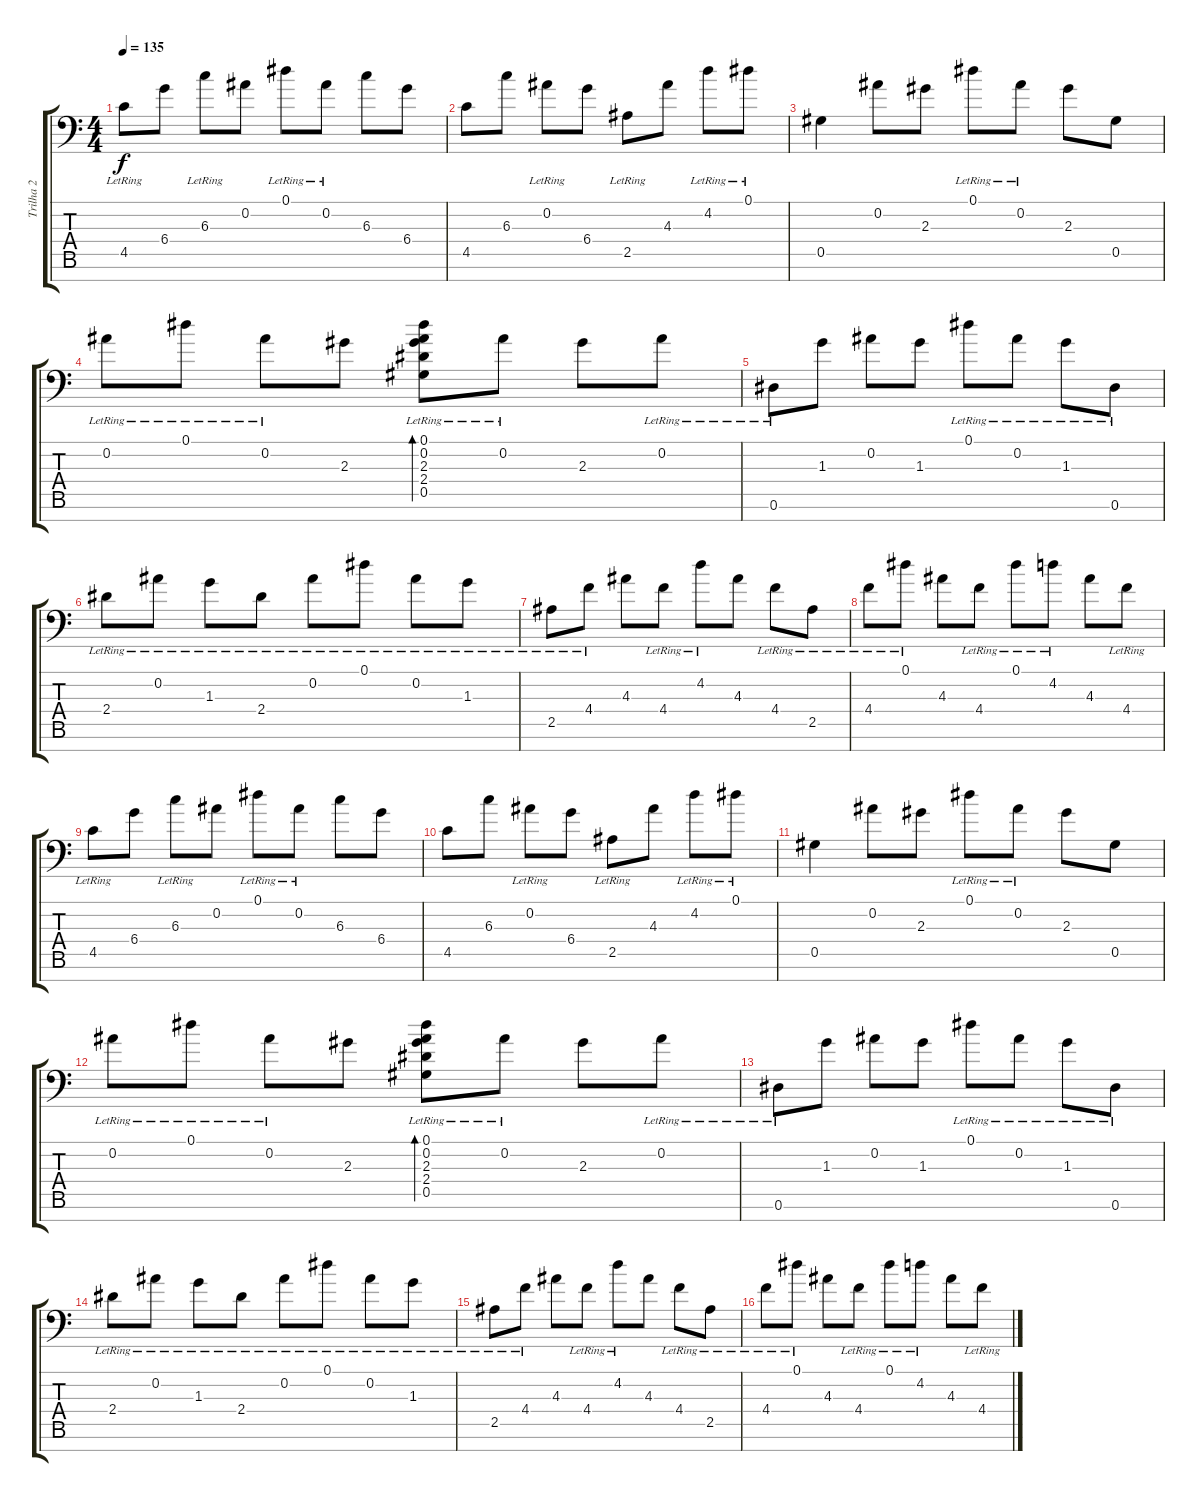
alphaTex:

\track ("Trilha 2" "Trilha 2") {instrument acousticguitarsteel}
\staff {score tabs}
\tuning (Eb4 Bb3 Gb3 Db3 Ab2 Eb2 Bb1) {hide}
\ts (4 4)
\tempo 135
\clef f4
\ks c
4.5{lr}.8{dy f} 6.4.8 6.3{lr}.8 0.2.8 0.1{lr}.8 0.2{lr}.8 6.3.8 6.4.8 |
4.5.8 6.3.8 0.2{lr}.8 6.4.8 2.5{lr}.8 4.3.8 4.2{lr}.8 0.1{lr}.8 |
0.5.4 0.2.8 2.3.8 0.1{lr}.8 0.2{lr}.8 2.3.8 0.5.8 |
0.2{lr}.8 0.1{lr}.8 0.2{lr}.8 2.3.8 (0.1{lr} 0.2{lr} 2.3 2.4 0.5{lr}).8{bd 240} 0.2{lr}.8 2.3.8 0.2{lr}.8 |
0.6{lr}.8 1.3.8 0.2.8 1.3.8 0.1{lr}.8 0.2{lr}.8 1.3{lr}.8 0.6{lr}.8 |
2.4{lr}.8 0.2{lr}.8 1.3{lr}.8 2.4{lr}.8 0.2{lr}.8 0.1{lr}.8 0.2{lr}.8 1.3{lr}.8 |
2.5{lr}.8 4.4{lr}.8 4.3.8 4.4{lr}.8 4.2{lr}.8 4.3.8 4.4{lr}.8 2.5{lr}.8 |
4.4{lr}.8 0.1{lr}.8 4.3.8 4.4{lr}.8 0.1{lr}.8 4.2{lr}.8 4.3.8 4.4{lr}.8 |
4.5{lr}.8 6.4.8 6.3{lr}.8 0.2.8 0.1{lr}.8 0.2{lr}.8 6.3.8 6.4.8 |
4.5.8 6.3.8 0.2{lr}.8 6.4.8 2.5{lr}.8 4.3.8 4.2{lr}.8 0.1{lr}.8 |
0.5.4 0.2.8 2.3.8 0.1{lr}.8 0.2{lr}.8 2.3.8 0.5.8 |
0.2{lr}.8 0.1{lr}.8 0.2{lr}.8 2.3.8 (0.1{lr} 0.2{lr} 2.3 2.4 0.5{lr}).8{bd 240} 0.2{lr}.8 2.3.8 0.2{lr}.8 |
0.6{lr}.8 1.3.8 0.2.8 1.3.8 0.1{lr}.8 0.2{lr}.8 1.3{lr}.8 0.6{lr}.8 |
2.4{lr}.8 0.2{lr}.8 1.3{lr}.8 2.4{lr}.8 0.2{lr}.8 0.1{lr}.8 0.2{lr}.8 1.3{lr}.8 |
2.5{lr}.8 4.4{lr}.8 4.3.8 4.4{lr}.8 4.2{lr}.8 4.3.8 4.4{lr}.8 2.5{lr}.8 |
4.4{lr}.8 0.1{lr}.8 4.3.8 4.4{lr}.8 0.1{lr}.8 4.2{lr}.8 4.3.8 4.4{lr}.8
